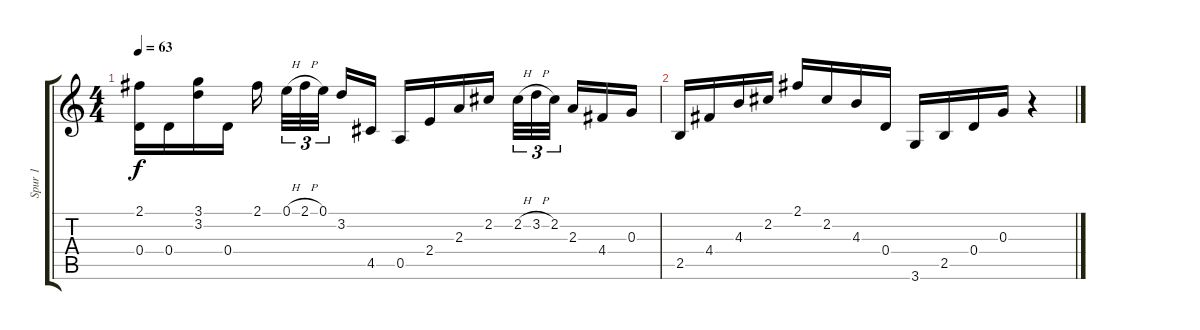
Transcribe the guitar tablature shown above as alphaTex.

\track ("Spur 1" "Spur 1") {instrument acousticguitarsteel}
\staff {score tabs}
\tuning (E4 B3 G3 D3 A2 E2) {hide}
\ts (4 4)
\tempo 63
\clef g2
\ks c
(2.1 0.4).16{dy f} 0.4.16 (3.1 3.2).16 0.4.16 2.1.16 0.1{h}.32{tu (3 2)} 2.1{h}.32{tu (3 2)} 0.1.32{tu (3 2)} 3.2.16 4.5.16 0.5.16 2.4.16 2.3.16 2.2.16 2.2{h}.32{tu (3 2)} 3.2{h}.32{tu (3 2)} 2.2.32{tu (3 2)} 2.3.16 4.4.16 0.3.16 |
2.5.16 4.4.16 4.3.16 2.2.16 2.1.16 2.2.16 4.3.16 0.4.16 3.6.16 2.5.16 0.4.16 0.3.16 r.4
